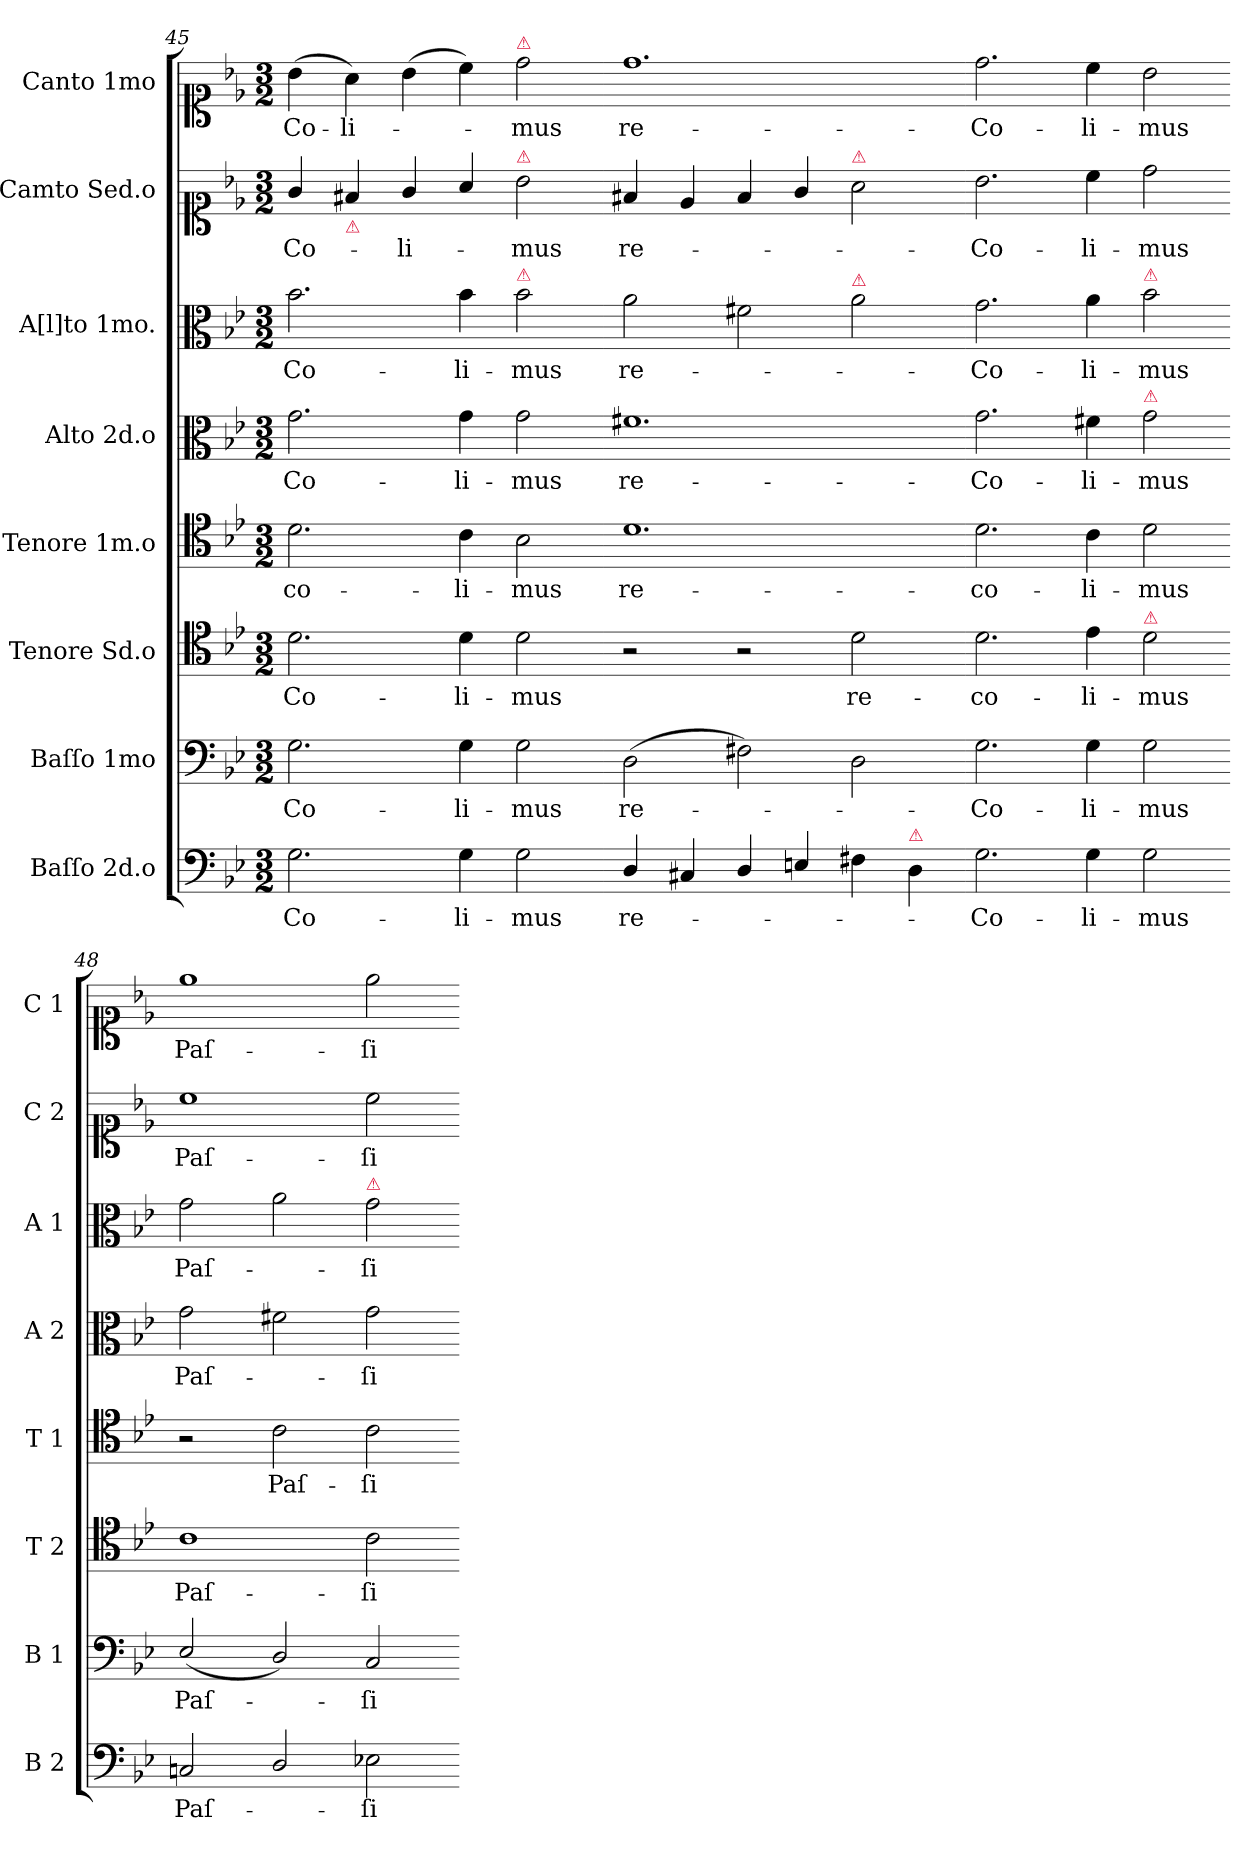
**kern	**text	**kern	**text	**kern	**text	**kern	**text	**kern	**text	**kern	**text	**kern	**text	**kern	**text
*part8	*part8	*part7	*part7	*part6	*part6	*part5	*part5	*part4	*part4	*part3	*part3	*part2	*part2	*part1	*part1
*staff8	*staff8	*staff7	*staff7	*staff6	*staff6	*staff5	*staff5	*staff4	*staff4	*staff3	*staff3	*staff2	*staff2	*staff1	*staff1
*I"Baſſo 2d.o	*	*I"Baſſo 1mo	*	*I"Tenore Sd.o	*	*I"Tenore 1m.o	*	*I"Alto 2d.o	*	*I"A[l]to 1mo.	*	*I"Camto Sed.o	*	*I"Canto 1mo	*
*I'B 2	*	*I'B 1	*	*I'T 2	*	*I'T 1	*	*I'A 2	*	*I'A 1	*	*I'C 2	*	*I'C 1	*
*clefF4	*	*clefF4	*	*clefC4	*	*clefC4	*	*clefC3	*	*clefC3	*	*clefC1	*	*clefC1	*
*k[b-e-]	*	*k[b-e-]	*	*k[b-e-]	*	*k[b-e-]	*	*k[b-e-]	*	*k[b-e-]	*	*k[b-e-]	*	*k[b-e-]	*
*M3/2	*	*M3/2	*	*M3/2	*	*M3/2	*	*M3/2	*	*M3/2	*	*M3/2	*	*M3/2	*
=45	=45	=45	=45	=45	=45	=45	=45	=45	=45	=45	=45	=45	=45	=45	=45
2.G\	-Co-	2.G\	-Co-	2.d\	-Co-	2.d\	-co-	2.g\	-Co-	2.b-\	-Co-	4g/	-Co-	(>4b-\	-Co-
!	!	!	!	!	!	!	!	!	!	!	!	!LO:TX:b:color=crimson:t=⚠	!	!	!
.	.	.	.	.	.	.	.	.	.	.	.	4f#X/	.	4a\)	-li-
.	.	.	.	.	.	.	.	.	.	.	.	4g/	-li-	(>4b-\	.
4G\	-li-	4G\	-li-	4d\	-li-	4c\	-li-	4g\	-li-	4b-\	-li-	4a/	.	4cc\)	.
!	!	!	!	!	!	!	!	!	!	!	!	!	!	!LO:TX:a:color=crimson:t=⚠	!
!	!	!	!	!	!	!	!	!	!	!	!	!LO:TX:a:color=crimson:t=⚠	!	!	!
!	!	!	!	!	!	!	!	!	!	!LO:TX:a:color=crimson:t=⚠	!	!	!	!	!
2G\	-mus	2G\	-mus	2d\	-mus	2B-\	-mus	2g\	-mus	2b-\	-mus	2b-\	-mus	2dd\	-mus
=46-	=46-	=46-	=46-	=46-	=46-	=46-	=46-	=46-	=46-	=46-	=46-	=46-	=46-	=46-	=46-
4D/	re-	(>2D\	re-	2r	.	1.d	re-	1.f#X	re-	2a\	re-	4f#X/	re-	1.dd	re-
4C#X/	.	.	.	.	.	.	.	.	.	.	.	4e-/	.	.	.
4D/	.	2F#X\)	.	2r	.	.	.	.	.	2f#X\	.	4f#/	.	.	.
4En/	.	.	.	.	.	.	.	.	.	.	.	4g/	.	.	.
!	!	!	!	!	!	!	!	!	!	!	!	!LO:TX:a:color=crimson:t=⚠	!	!	!
!	!	!	!	!	!	!	!	!	!	!LO:TX:a:color=crimson:t=⚠	!	!	!	!	!
4F#X\	.	2D\	.	2d\	re-	.	.	.	.	2a\	.	2a\	.	.	.
!LO:TX:a:color=crimson:t=⚠	!	!	!	!	!	!	!	!	!	!	!	!	!	!	!
4D\	.	.	.	.	.	.	.	.	.	.	.	.	.	.	.
=47-	=47-	=47-	=47-	=47-	=47-	=47-	=47-	=47-	=47-	=47-	=47-	=47-	=47-	=47-	=47-
2.G\	-Co-	2.G\	-Co-	2.d\	-co-	2.d\	-co-	2.g\	-Co-	2.g\	-Co-	2.b-\	-Co-	2.dd\	-Co-
4G\	-li-	4G\	-li-	4e-\	-li-	4c\	-li-	4f#X\	-li-	4a\	-li-	4cc\	-li-	4cc\	-li-
!	!	!	!	!	!	!	!	!	!	!LO:TX:a:color=crimson:t=⚠	!	!	!	!	!
!	!	!	!	!	!	!	!	!LO:TX:a:color=crimson:t=⚠	!	!	!	!	!	!	!
!	!	!	!	!LO:TX:a:color=crimson:t=⚠	!	!	!	!	!	!	!	!	!	!	!
2G\	-mus	2G\	-mus	2d\	-mus	2d\	-mus	2g\	-mus	2b-\	-mus	2dd\	-mus	2b-\	-mus
=48-	=48-	=48-	=48-	=48-	=48-	=48-	=48-	=48-	=48-	=48-	=48-	=48-	=48-	=48-	=48-
2Cn/	Paſ-	(<2E-/	Paſ-	1c	Paſ-	2r	.	2g\	Paſ-	2g\	Paſ-	1cc	Paſ-	1ee-	Paſ-
2D/	.	2D/)	.	.	.	2c\	Paſ-	2f#X\	.	2a\	.	.	.	.	.
!	!	!	!	!	!	!	!	!	!	!LO:TX:a:color=crimson:t=⚠	!	!	!	!	!
2E-X\	-ſi-	2C/	-ſi-	2c\	-ſi-	2c\	-ſi-	2g\	-ſi-	2g\	-ſi-	2cc\	-ſi-	2ee-\	-ſi-
=-	=-	=-	=-	=-	=-	=-	=-	=-	=-	=-	=-	=-	=-	=-	=-
*-	*-	*-	*-	*-	*-	*-	*-	*-	*-	*-	*-	*-	*-	*-	*-
